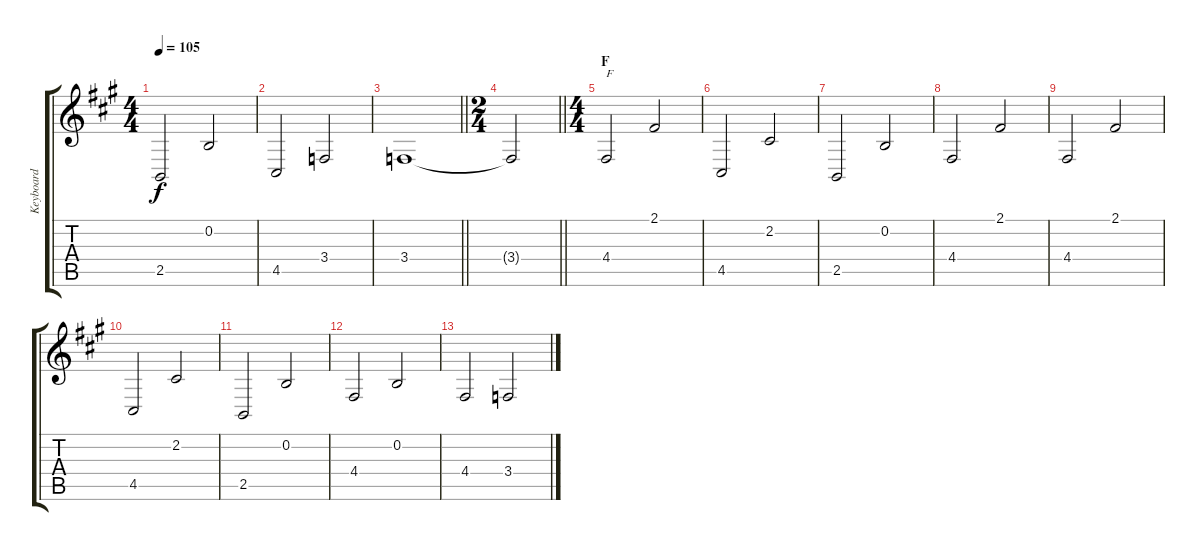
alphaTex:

\track ("Keyboard" "Keyboard") {instrument acousticgrandpiano}
\staff {score tabs}
\tuning (E4 B3 G3 D3 A2 E2) {hide}
\ts (4 4)
\tempo 105
\clef g2
\ks a
2.5.2{dy f} 0.2.2 |
4.5.2 3.4.2 |
\barLineRight lightlight
3.4.1 |
\ts (2 4)
\barLineRight lightlight
3.4{t}.2 |
\ts (4 4)
\section ("" "F")
4.4.2{txt "F"} 2.1.2 |
4.5.2 2.2.2 |
2.5.2 0.2.2 |
4.4.2 2.1.2 |
4.4.2 2.1.2 |
4.5.2 2.2.2 |
2.5.2 0.2.2 |
4.4.2 0.2.2 |
4.4.2 3.4.2
